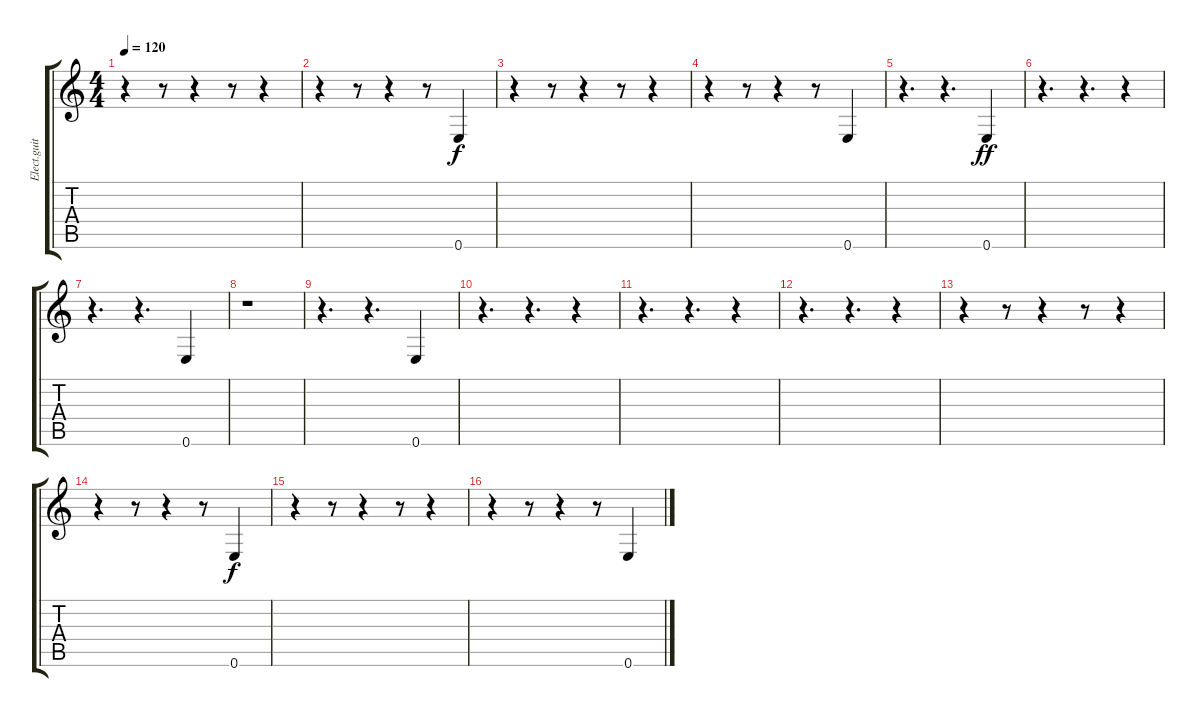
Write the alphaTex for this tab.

\track ("Elect.guitar (jazz) " "Elect.guit") {instrument electricguitarjazz}
\staff {score tabs}
\tuning (E4 B3 G3 D3 A2 E2) {hide}
\ts (4 4)
\tempo 120
\clef g2
\ks c
r.4{dy f} r.8 r.4 r.8 r.4 |
r.4 r.8 r.4 r.8 0.6.4 |
r.4 r.8 r.4 r.8 r.4 |
r.4 r.8 r.4 r.8 0.6.4 |
r.4{d} r.4{d} 0.6.4{dy ff} |
r.4{d} r.4{d} r.4 |
r.4{d} r.4{d} 0.6.4 |
r.1 |
r.4{d} r.4{d} 0.6.4 |
r.4{d} r.4{d} r.4 |
r.4{d} r.4{d} r.4 |
r.4{d} r.4{d} r.4 |
r.4 r.8 r.4 r.8 r.4 |
r.4 r.8 r.4 r.8 0.6.4{dy f} |
r.4 r.8 r.4 r.8 r.4 |
r.4 r.8 r.4 r.8 0.6.4
